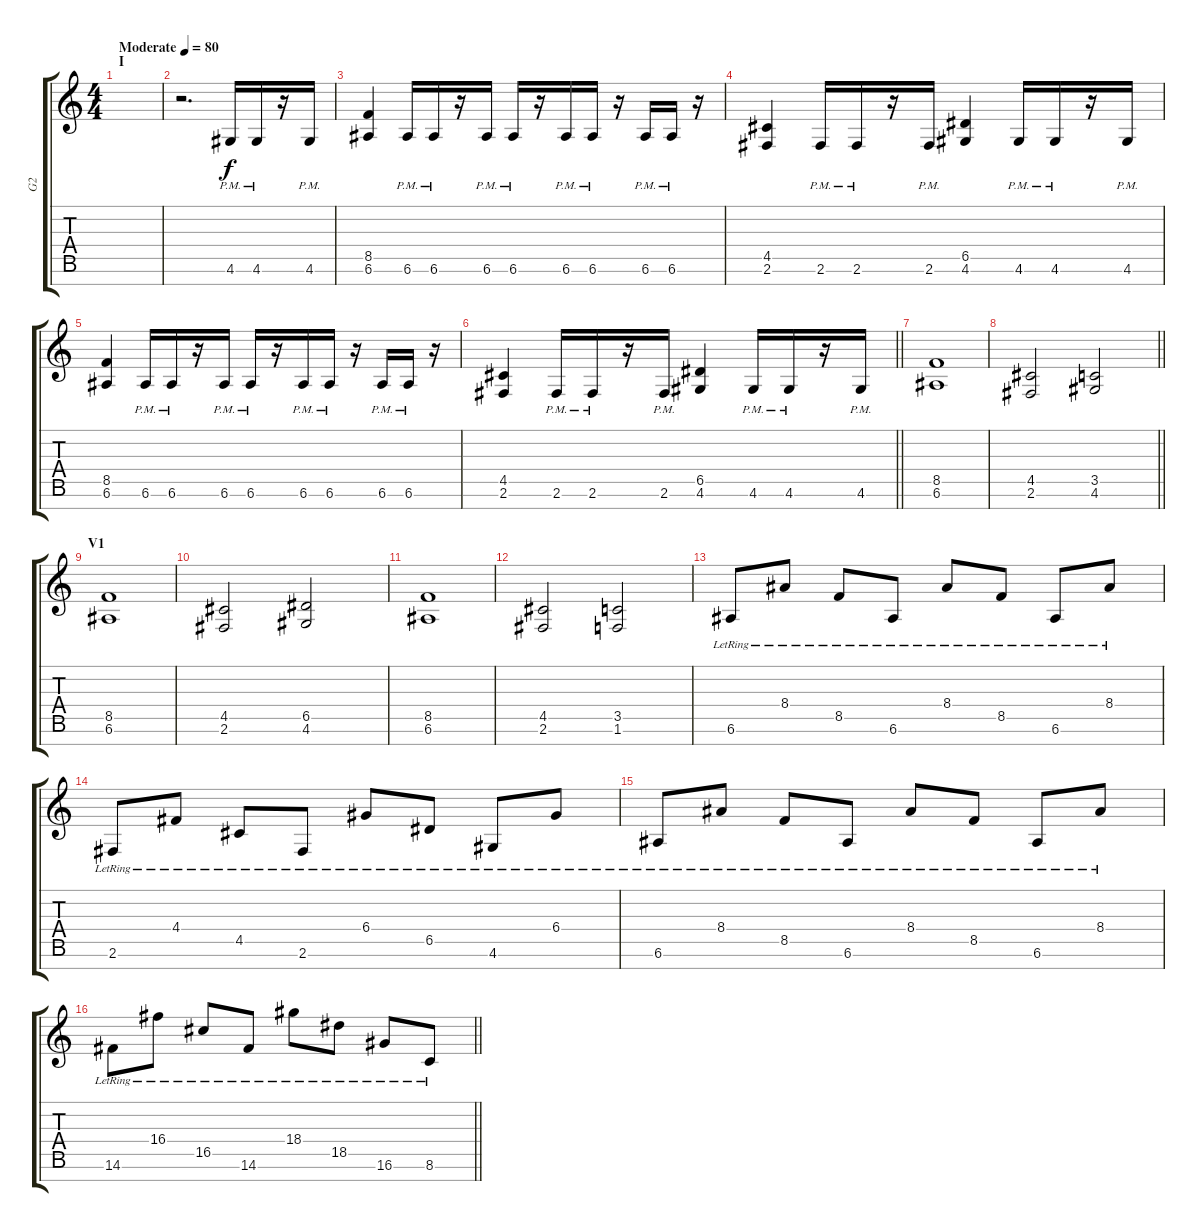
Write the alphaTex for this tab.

\track ("G2" "G2") {instrument distortionguitar}
\staff {score tabs}
\tuning (E4 B3 G3 D3 A2 E2 B1) {hide}
\ts (4 4)
\section ("" "I")
\tempo (80 "Moderate")
\clef g2
\ks c
|
r.2{d} 4.6{pm}.16 4.6{pm}.16 r.16 4.6{pm}.16 |
(8.5 6.6).4 6.6{pm}.16 6.6{pm}.16 r.16 6.6{pm}.16 6.6{pm}.16 r.16 6.6{pm}.16 6.6{pm}.16 r.16 6.6{pm}.16 6.6{pm}.16 r.16 |
(4.5 2.6).4 2.6{pm}.16 2.6{pm}.16 r.16 2.6{pm}.16 (6.5 4.6).4 4.6{pm}.16 4.6{pm}.16 r.16 4.6{pm}.16 |
(8.5 6.6).4 6.6{pm}.16 6.6{pm}.16 r.16 6.6{pm}.16 6.6{pm}.16 r.16 6.6{pm}.16 6.6{pm}.16 r.16 6.6{pm}.16 6.6{pm}.16 r.16 |
\barLineRight lightlight
(4.5 2.6).4 2.6{pm}.16 2.6{pm}.16 r.16 2.6{pm}.16 (6.5 4.6).4 4.6{pm}.16 4.6{pm}.16 r.16 4.6{pm}.16 |
\section ("" "")
(8.5 6.6).1 |
\barLineRight lightlight
(4.5 2.6).2 (3.5 4.6).2 |
\section ("" "V1")
(8.5 6.6).1 |
(4.5 2.6).2 (6.5 4.6).2 |
(8.5 6.6).1 |
(4.5 2.6).2 (3.5 1.6).2 |
6.6{lr}.8 8.4{lr}.8 8.5{lr}.8 6.6{lr}.8 8.4{lr}.8 8.5{lr}.8 6.6{lr}.8 8.4{lr}.8 |
2.6{lr}.8 4.4{lr}.8 4.5{lr}.8 2.6{lr}.8 6.4{lr}.8 6.5{lr}.8 4.6{lr}.8 6.4{lr}.8 |
6.6{lr}.8 8.4{lr}.8 8.5{lr}.8 6.6{lr}.8 8.4{lr}.8 8.5{lr}.8 6.6{lr}.8 8.4{lr}.8 |
\barLineRight lightlight
14.6{lr}.8 16.4{lr}.8 16.5{lr}.8 14.6{lr}.8 18.4{lr}.8 18.5{lr}.8 16.6{lr}.8 8.6{lr}.8
